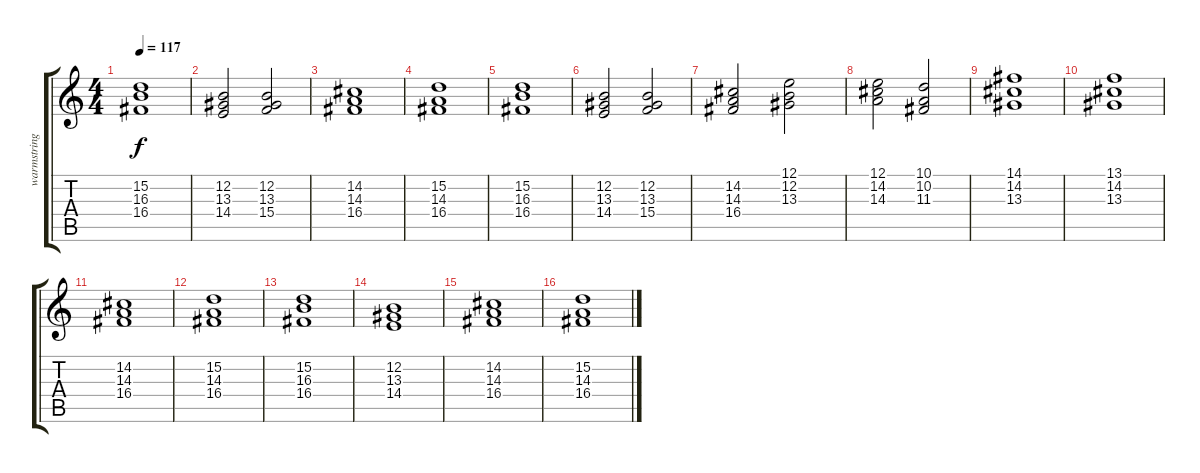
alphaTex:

\track ("warmstrings" "warmstring") {instrument synthstrings1}
\staff {score tabs}
\tuning (E4 B3 G3 D3 A2 E2) {hide}
\ts (4 4)
\tempo 117
\clef g2
\ks c
(15.2 16.3 16.4).1{dy f} |
(12.2 13.3 14.4).2 (12.2 13.3 15.4).2 |
(14.2 14.3 16.4).1 |
(15.2 14.3 16.4).1 |
(15.2 16.3 16.4).1 |
(12.2 13.3 14.4).2 (12.2 13.3 15.4).2 |
(14.2 14.3 16.4).2 (12.1 12.2 13.3).2 |
(12.1 14.2 14.3).2 (10.1 10.2 11.3).2 |
(14.1 14.2 13.3).1 |
(13.1 14.2 13.3).1 |
(14.2 14.3 16.4).1 |
(15.2 14.3 16.4).1 |
(15.2 16.3 16.4).1 |
(12.2 13.3 14.4).1 |
(14.2 14.3 16.4).1 |
(15.2 14.3 16.4).1
